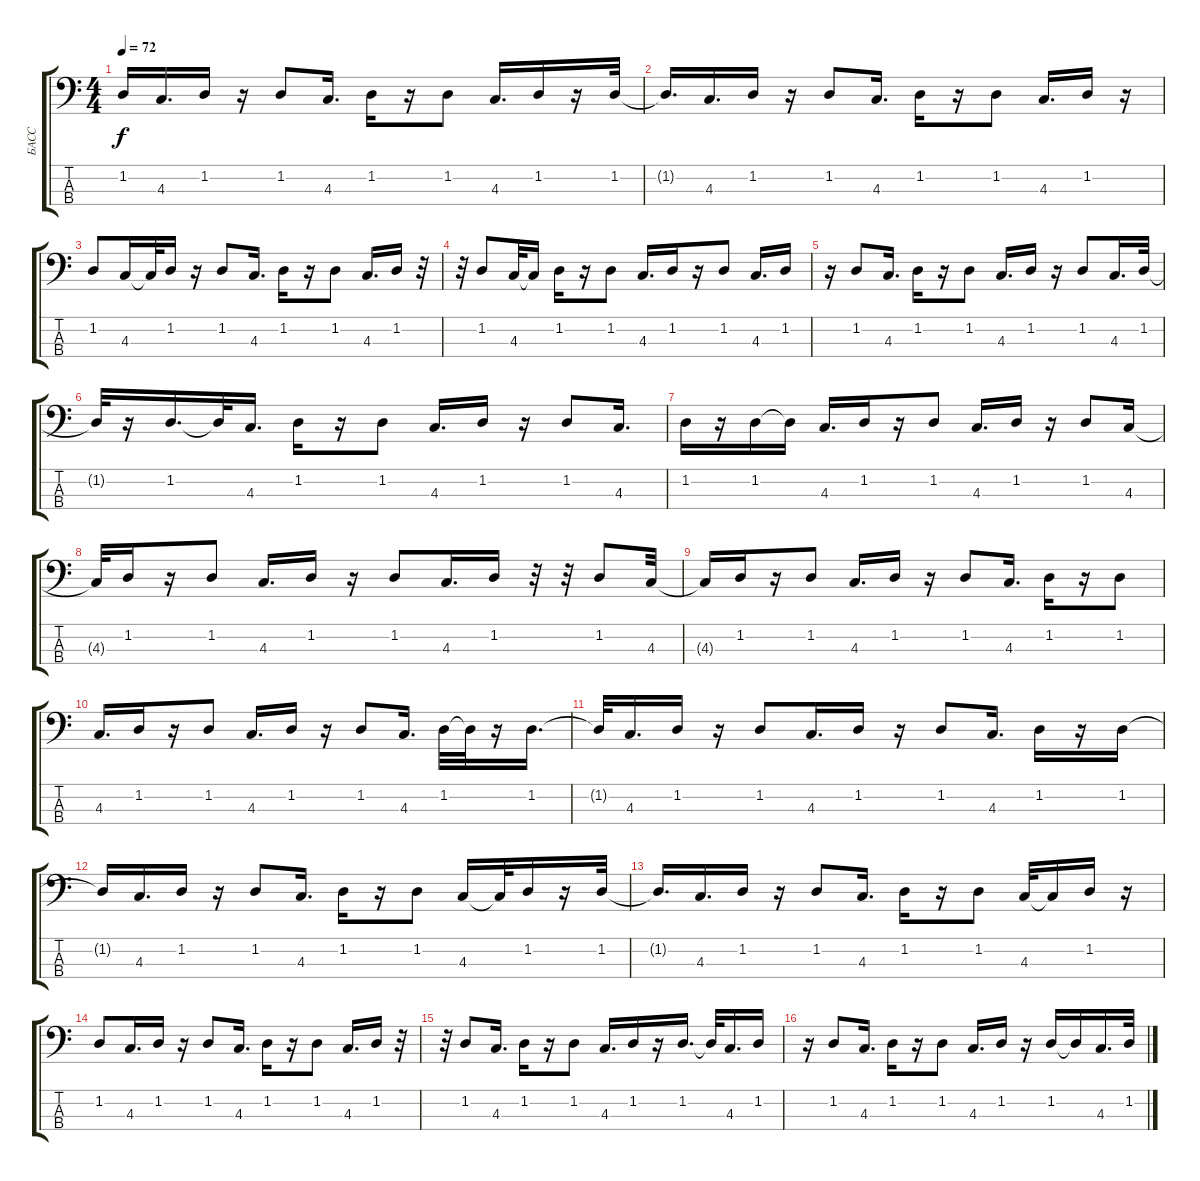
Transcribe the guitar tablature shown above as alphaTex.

\track ("БАСС" "БАСС") {instrument distortionguitar}
\staff {score tabs}
\tuning (Gb2 Db2 Ab1 Eb1) {hide}
\ts (4 4)
\tempo 72
\clef f4
\ks c
1.2{t}.16{dy f} 4.3.16{d} 1.2.16 r.16 1.2.8 4.3.16{d} 1.2.16 r.16 1.2.8 4.3.16{d} 1.2.16 r.16 1.2.32 |
1.2{t}.16{d} 4.3.16{d} 1.2.16 r.16 1.2.8 4.3.16{d} 1.2.16 r.16 1.2.8 4.3.16{d} 1.2.16 r.16 |
1.2.8 4.3.16 4.3{t}.32 1.2.16 r.16 1.2.8 4.3.16{d} 1.2.16 r.16 1.2.8 4.3.16{d} 1.2.16 r.32 |
r.32 1.2.8 4.3.32 4.3{t}.16 1.2.16 r.16 1.2.8 4.3.16{d} 1.2.16 r.16 1.2.8 4.3.16{d} 1.2.16 |
r.16 1.2.8 4.3.16{d} 1.2.16 r.16 1.2.8 4.3.16{d} 1.2.16 r.16 1.2.8 4.3.16{d} 1.2.32 |
1.2{t}.32 r.16 1.2.16{d} 1.2{t}.32 4.3.16{d} 1.2.16 r.16 1.2.8 4.3.16{d} 1.2.16 r.16 1.2.8 4.3.16{d} |
1.2.16 r.16 1.2.16 1.2{t}.16 4.3.16{d} 1.2.16 r.16 1.2.8 4.3.16{d} 1.2.16 r.16 1.2.8 4.3.16 |
4.3{t}.32 1.2.16 r.16 1.2.8 4.3.16{d} 1.2.16 r.16 1.2.8 4.3.16{d} 1.2.16 r.32 r.32 1.2.8 4.3.32 |
4.3{t}.16 1.2.16 r.16 1.2.8 4.3.16{d} 1.2.16 r.16 1.2.8 4.3.16{d} 1.2.16 r.16 1.2.8 |
4.3.16{d} 1.2.16 r.16 1.2.8 4.3.16{d} 1.2.16 r.16 1.2.8 4.3.16{d} 1.2.32 1.2{t}.32 r.16 1.2.16{d} |
1.2{t}.32 4.3.16{d} 1.2.16 r.16 1.2.8 4.3.16{d} 1.2.16 r.16 1.2.8 4.3.16{d} 1.2.16 r.16 1.2.16 |
1.2{t}.16 4.3.16{d} 1.2.16 r.16 1.2.8 4.3.16{d} 1.2.16 r.16 1.2.8 4.3.16 4.3{t}.32 1.2.16 r.16 1.2.32 |
1.2{t}.16{d} 4.3.16{d} 1.2.16 r.16 1.2.8 4.3.16{d} 1.2.16 r.16 1.2.8 4.3.32 4.3{t}.16 1.2.16 r.16 |
1.2.8 4.3.16{d} 1.2.16 r.16 1.2.8 4.3.16{d} 1.2.16 r.16 1.2.8 4.3.16{d} 1.2.16 r.32 |
r.32 1.2.8 4.3.16{d} 1.2.16 r.16 1.2.8 4.3.16{d} 1.2.16 r.16 1.2.16{d} 1.2{t}.32 4.3.16{d} 1.2.16 |
r.16 1.2.8 4.3.16{d} 1.2.16 r.16 1.2.8 4.3.16{d} 1.2.16 r.16 1.2.16 1.2{t}.16 4.3.16{d} 1.2.32
